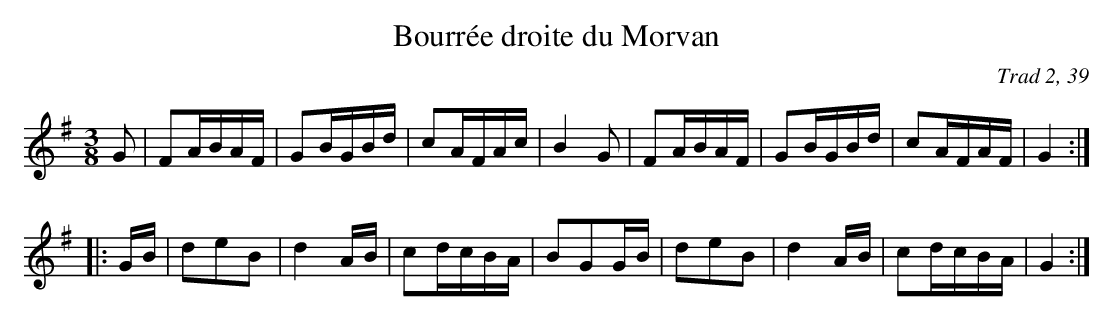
X:1
T:Bourrée droite du Morvan
C:Trad 2, 39
M:3/8
L:1/16
K:G
G2|F2ABAF|G2BGBd|c2AFAc|B4G2|\
F2ABAF|G2BGBd|c2AFAF|G4:|
|:GB|d2e2B2|d4AB|c2dcBA|B2G2GB|\
d2e2B2|d4AB|c2dcBA|G4:|
